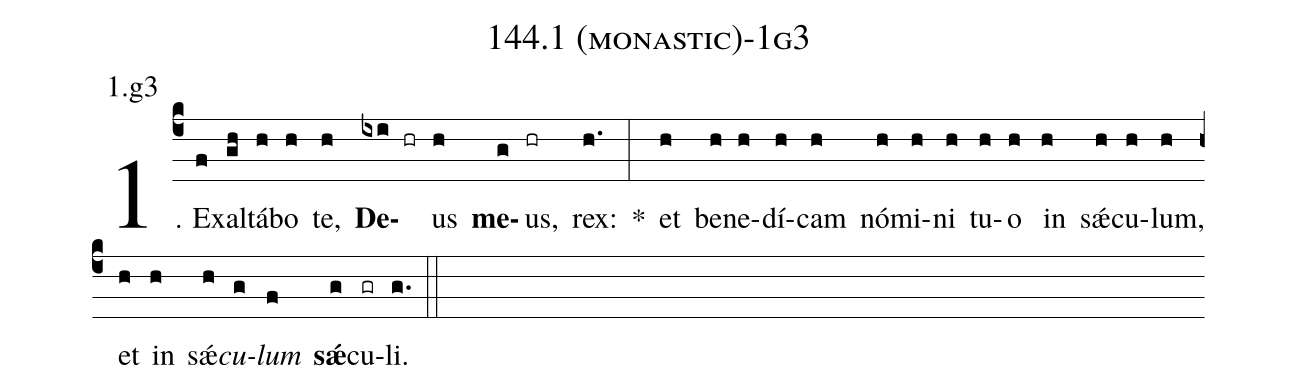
name: 144.1 (monastic)-1g3;
annotation: 1.g3;
%%
(c4)1. Ex(f)al(gh)tá(h)bo(h) te,(h) <b>De</b>(ixi hr)us(h) <b>me</b>(g)us,(hr) rex:(h.) *(:) et(h) be(h)ne(h)dí(h)cam(h) nó(h)mi(h)ni(h) tu(h)o(h) in(h) sǽ(h)cu(h)lum,(h) et(h) in(h) sǽ(h)<i>cu</i>(g)<i>lum</i>(f) <b>sǽ</b>(g)cu(gr)li.(g.) (::)
